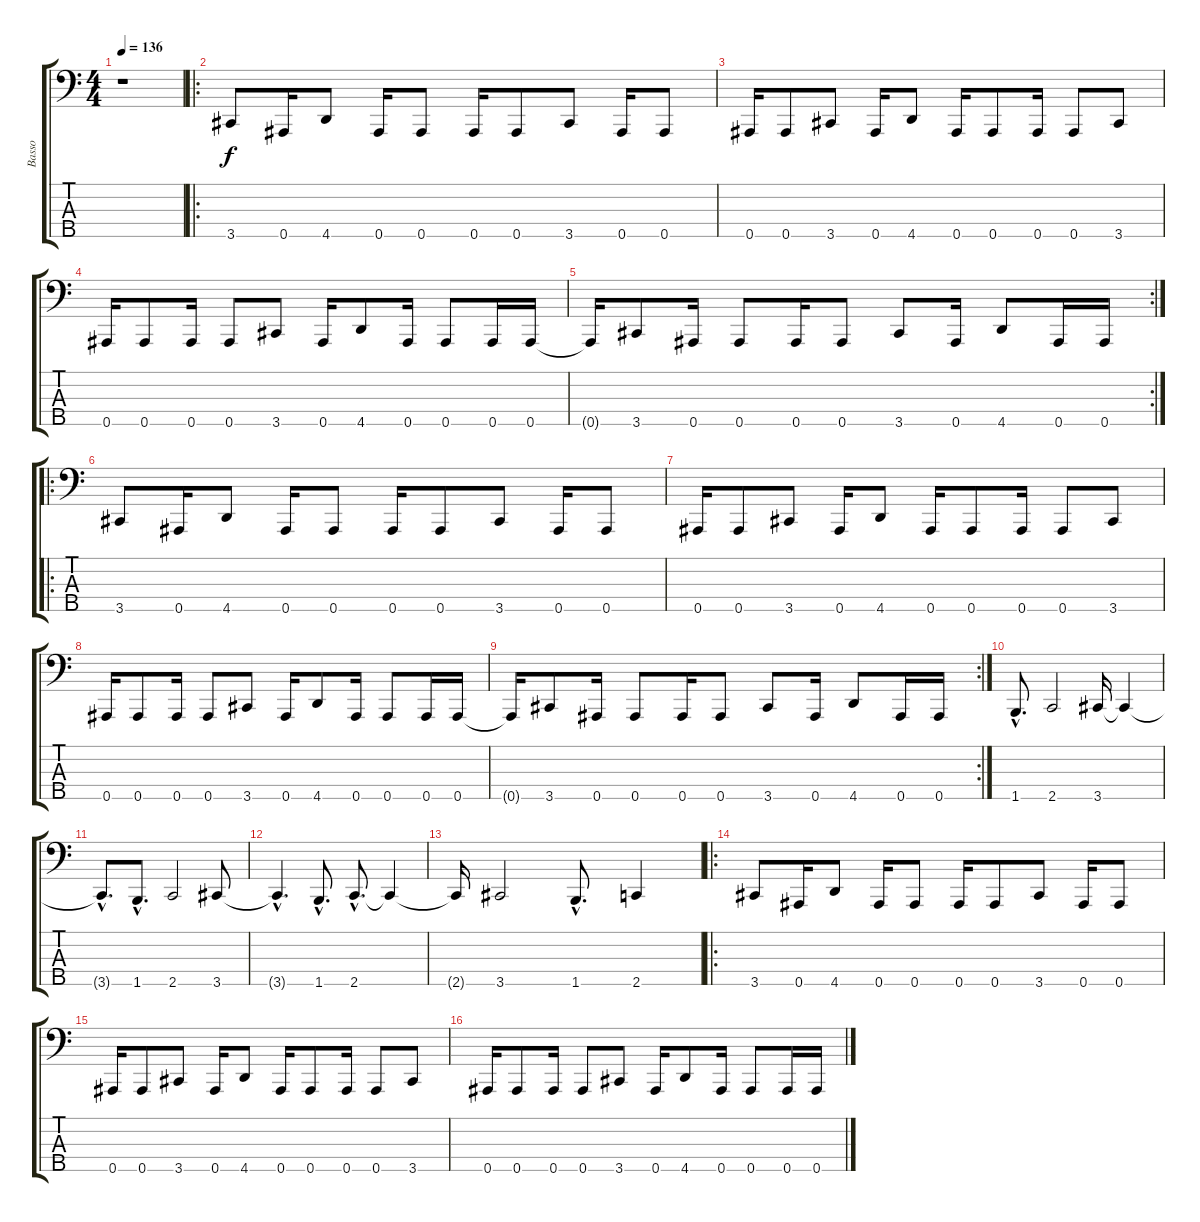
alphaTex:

\track ("Basso" "Basso") {instrument electricbassfinger}
\staff {score tabs}
\tuning (Gb2 Db2 Ab1 Eb1 Bb0) {hide}
\ts (4 4)
\tempo 136
\clef f4
\ks c
r.1{dy f instrument electricbassfinger} |
\ro
3.5.8 0.5.16 4.5.8 0.5.16 0.5.8 0.5.16 0.5.8 3.5.8 0.5.16 0.5.8 |
0.5.16 0.5.8 3.5.8 0.5.16 4.5.8 0.5.16 0.5.8 0.5.16 0.5.8 3.5.8 |
0.5.16 0.5.8 0.5.16 0.5.8 3.5.8 0.5.16 4.5.8 0.5.16 0.5.8 0.5.16 0.5.16 |
\rc 2
0.5{t}.16 3.5.8 0.5.16 0.5.8 0.5.16 0.5.8 3.5.8 0.5.16 4.5.8 0.5.16 0.5.16 |
\ro
3.5.8 0.5.16 4.5.8 0.5.16 0.5.8 0.5.16 0.5.8 3.5.8 0.5.16 0.5.8 |
0.5.16 0.5.8 3.5.8 0.5.16 4.5.8 0.5.16 0.5.8 0.5.16 0.5.8 3.5.8 |
0.5.16 0.5.8 0.5.16 0.5.8 3.5.8 0.5.16 4.5.8 0.5.16 0.5.8 0.5.16 0.5.16 |
\rc 2
0.5{t}.16 3.5.8 0.5.16 0.5.8 0.5.16 0.5.8 3.5.8 0.5.16 4.5.8 0.5.16 0.5.16 |
1.5{hac}.8{d} 2.5.2 3.5.16 3.5{t}.4 |
3.5{hac t}.8{d} 1.5{hac}.8{d} 2.5.2 3.5.8 |
3.5{hac t}.4{d} 1.5{hac}.8{d} 2.5{hac}.8{d} 2.5{t}.4 |
2.5{t}.16 3.5.2 1.5{hac}.8{d} 2.5.4 |
\ro
3.5.8 0.5.16 4.5.8 0.5.16 0.5.8 0.5.16 0.5.8 3.5.8 0.5.16 0.5.8 |
0.5.16 0.5.8 3.5.8 0.5.16 4.5.8 0.5.16 0.5.8 0.5.16 0.5.8 3.5.8 |
0.5.16 0.5.8 0.5.16 0.5.8 3.5.8 0.5.16 4.5.8 0.5.16 0.5.8 0.5.16 0.5.16
